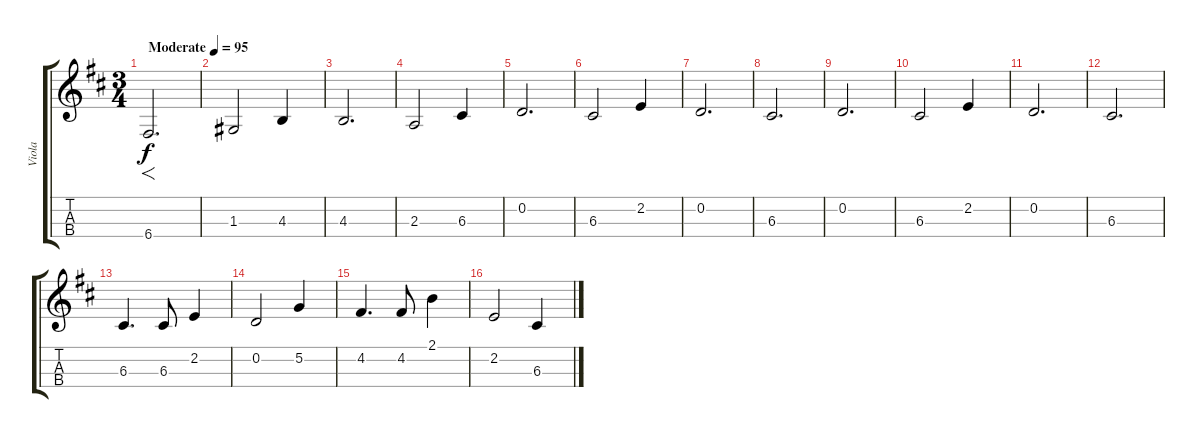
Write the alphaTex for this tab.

\track ("Viola" "Viola") {instrument stringensemble2}
\staff {score tabs}
\tuning (A4 D4 G3 C3) {hide}
\ts (3 4)
\tempo (95 "Moderate")
\clef g2
\ks d
6.4.2{f d dy f instrument stringensemble2} |
1.3.2 4.3.4 |
4.3.2{d} |
2.3.2 6.3.4 |
0.2.2{d} |
6.3.2 2.2.4 |
0.2.2{d} |
6.3.2{d} |
0.2.2{d} |
6.3.2 2.2.4 |
0.2.2{d} |
6.3.2{d} |
6.3.4{d} 6.3.8 2.2.4 |
0.2.2 5.2.4 |
4.2.4{d} 4.2.8 2.1.4 |
2.2.2 6.3.4
